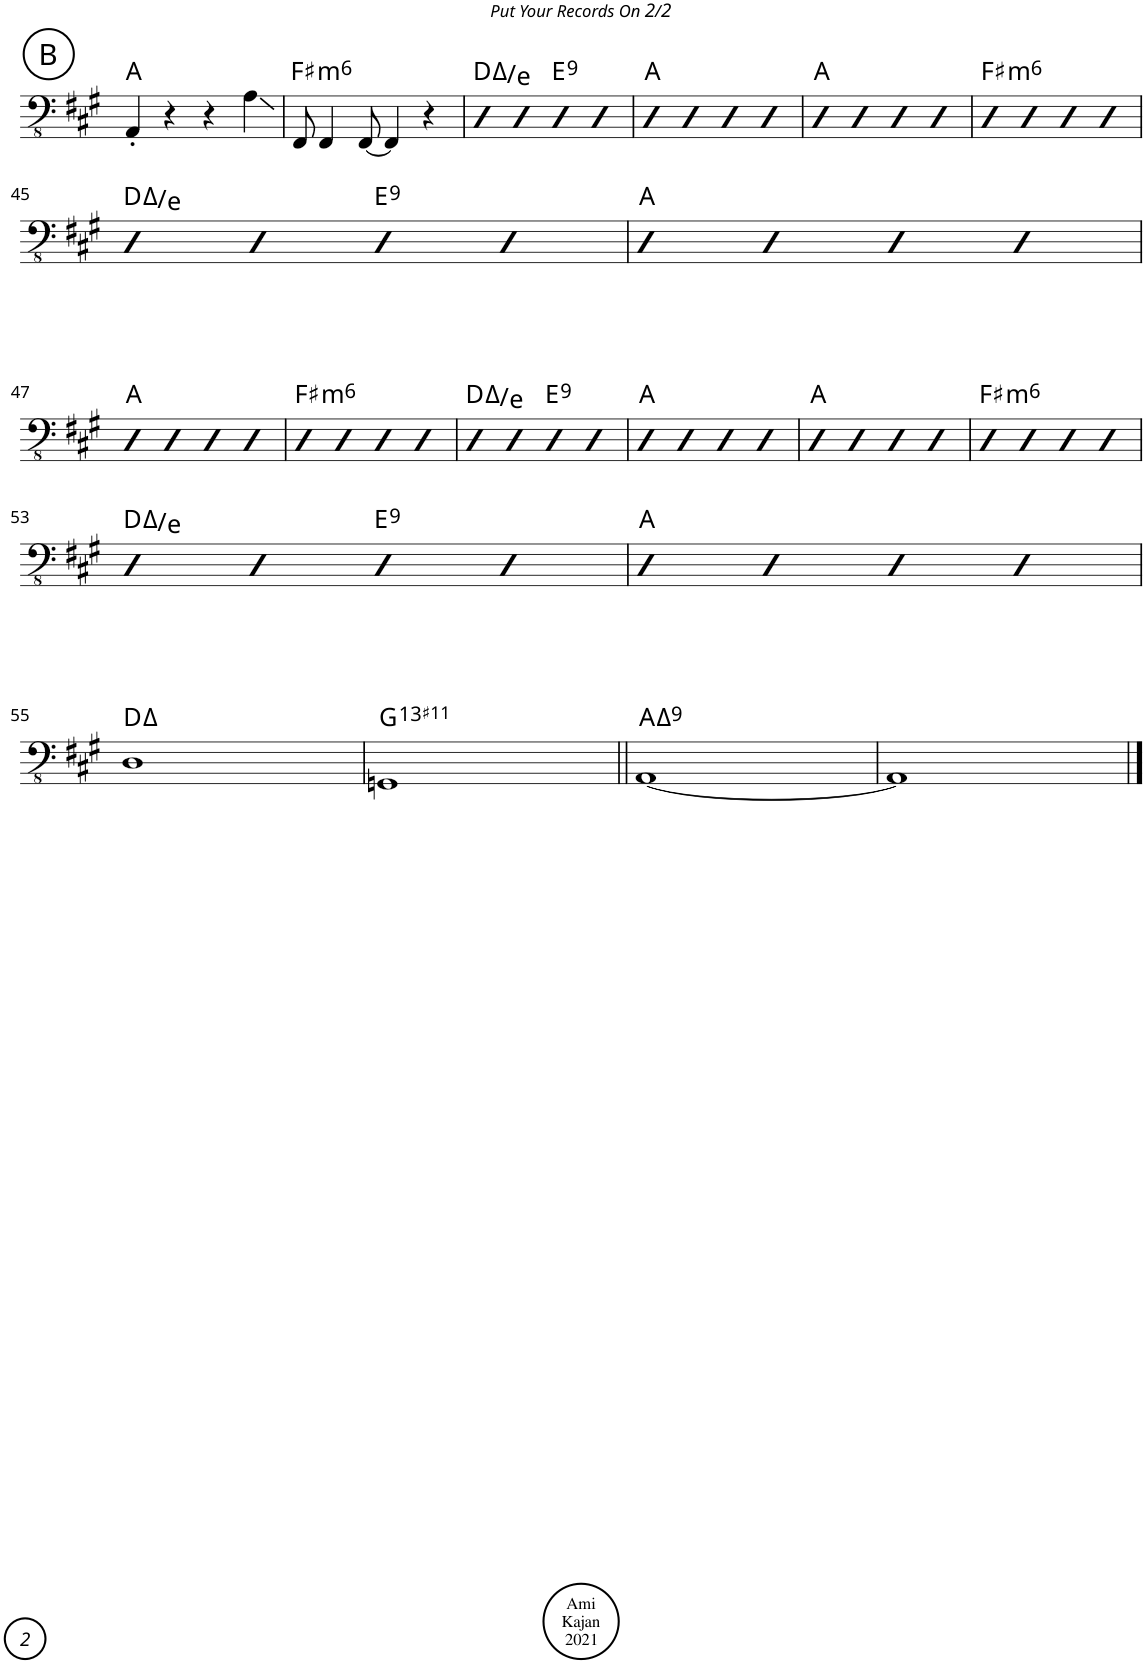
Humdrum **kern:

**kern	**harte
*part1	*part1
*staff1	*
*I"Acoustic Bass	*
*I'Bass	*
!!LO:PB:g=z
*clefFv4	*
*k[f#c#g#]	*
*M4/4	*
*met(c)	*
!!LO:REH:place=s1:a:cj:enc=circle:fs=14:t=B
=39	=39
4AAA'/	A:maj
4r	.
4r	.
4AA\	.
=40	=40
!	!LO:H:kt=m6
8FFF#/	F#:min6
4FFF#/	.
[8FFF#/	.
4FFF#/]	.
4r	.
=41	=41
4DD	D:maj/2
4DD	.
!	!LO:H:kt=9
4DD	E:9
4DD	.
=42	=42
4DD	A:maj
4DD	.
4DD	.
4DD	.
=43	=43
4DD	A:maj
4DD	.
4DD	.
4DD	.
=44	=44
!	!LO:H:kt=m6
4DD	F#:min6
4DD	.
4DD	.
4DD	.
!!LO:LB:g=z
=45	=45
4DD	D:maj/2
4DD	.
!	!LO:H:kt=9
4DD	E:9
4DD	.
=46	=46
4DD	A:maj
4DD	.
4DD	.
4DD	.
!!LO:LB:g=z
=47	=47
4DD	A:maj
4DD	.
4DD	.
4DD	.
=48	=48
!	!LO:H:kt=m6
4DD	F#:min6
4DD	.
4DD	.
4DD	.
=49	=49
4DD	D:maj/2
4DD	.
!	!LO:H:kt=9
4DD	E:9
4DD	.
=50	=50
4DD	A:maj
4DD	.
4DD	.
4DD	.
=51	=51
4DD	A:maj
4DD	.
4DD	.
4DD	.
=52	=52
!	!LO:H:kt=m6
4DD	F#:min6
4DD	.
4DD	.
4DD	.
!!LO:LB:g=z
=53	=53
4DD	D:maj/2
4DD	.
!	!LO:H:kt=9
4DD	E:9
4DD	.
=54	=54
4DD	A:maj
4DD	.
4DD	.
4DD	.
!!LO:LB:g=z
=55	=55
1DD	D:maj
=56	=56
!	!LO:H:kt=13
1GGGn	G:(3,5,b7,9,#11,13)
=57||	=57||
!	!LO:H:kt=9
[1AAA	A:maj9
=58	=58
1AAA]	.
==	==
*-	*-
